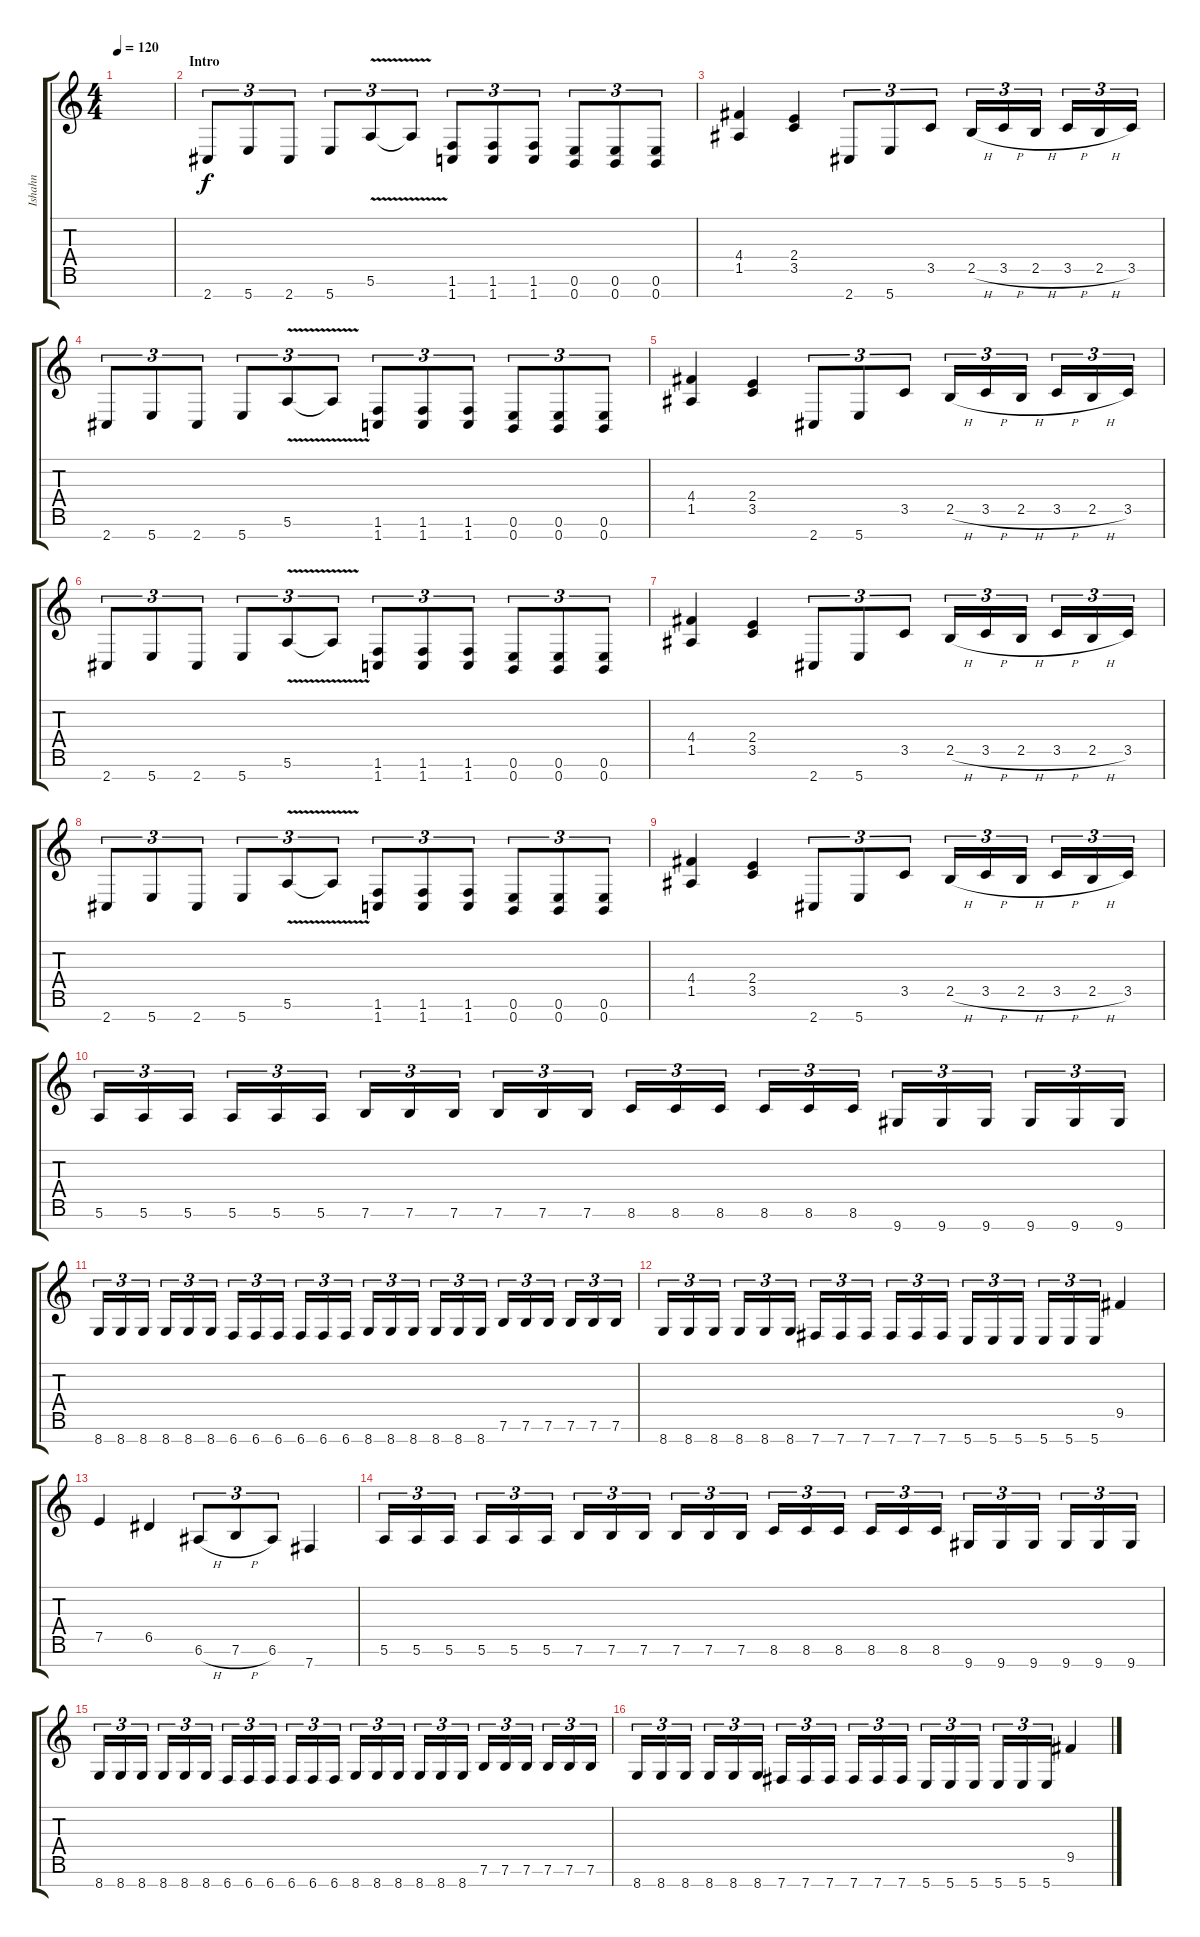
\track ("Ishahn" "Ishahn") {instrument distortionguitar}
\staff {score tabs}
\tuning (E4 B3 G3 D3 A2 E2 B1) {hide}
\ts (4 4)
\tempo 120
\clef g2
\ks c
|
\section ("" "Intro")
2.7.8{tu (3 2)} 5.7.8{tu (3 2)} 2.7.8{tu (3 2)} 5.7.8{tu (3 2)} 5.6{v}.8{tu (3 2)} 5.6{t}.8{tu (3 2)} (1.6 1.7).8{tu (3 2)} (1.6 1.7).8{tu (3 2)} (1.6 1.7).8{tu (3 2)} (0.6 0.7).8{tu (3 2)} (0.6 0.7).8{tu (3 2)} (0.6 0.7).8{tu (3 2)} |
(4.4 1.5).4 (2.4 3.5).4 2.7.8{tu (3 2)} 5.7.8{tu (3 2)} 3.5.8{tu (3 2)} 2.5{h}.16{tu (3 2)} 3.5{h}.16{tu (3 2)} 2.5{h}.16{tu (3 2)} 3.5{h}.16{tu (3 2)} 2.5{h}.16{tu (3 2)} 3.5.16{tu (3 2)} |
2.7.8{tu (3 2)} 5.7.8{tu (3 2)} 2.7.8{tu (3 2)} 5.7.8{tu (3 2)} 5.6{v}.8{tu (3 2)} 5.6{t}.8{tu (3 2)} (1.6 1.7).8{tu (3 2)} (1.6 1.7).8{tu (3 2)} (1.6 1.7).8{tu (3 2)} (0.6 0.7).8{tu (3 2)} (0.6 0.7).8{tu (3 2)} (0.6 0.7).8{tu (3 2)} |
(4.4 1.5).4 (2.4 3.5).4 2.7.8{tu (3 2)} 5.7.8{tu (3 2)} 3.5.8{tu (3 2)} 2.5{h}.16{tu (3 2)} 3.5{h}.16{tu (3 2)} 2.5{h}.16{tu (3 2)} 3.5{h}.16{tu (3 2)} 2.5{h}.16{tu (3 2)} 3.5.16{tu (3 2)} |
2.7.8{tu (3 2)} 5.7.8{tu (3 2)} 2.7.8{tu (3 2)} 5.7.8{tu (3 2)} 5.6{v}.8{tu (3 2)} 5.6{t}.8{tu (3 2)} (1.6 1.7).8{tu (3 2)} (1.6 1.7).8{tu (3 2)} (1.6 1.7).8{tu (3 2)} (0.6 0.7).8{tu (3 2)} (0.6 0.7).8{tu (3 2)} (0.6 0.7).8{tu (3 2)} |
(4.4 1.5).4 (2.4 3.5).4 2.7.8{tu (3 2)} 5.7.8{tu (3 2)} 3.5.8{tu (3 2)} 2.5{h}.16{tu (3 2)} 3.5{h}.16{tu (3 2)} 2.5{h}.16{tu (3 2)} 3.5{h}.16{tu (3 2)} 2.5{h}.16{tu (3 2)} 3.5.16{tu (3 2)} |
2.7.8{tu (3 2)} 5.7.8{tu (3 2)} 2.7.8{tu (3 2)} 5.7.8{tu (3 2)} 5.6{v}.8{tu (3 2)} 5.6{t}.8{tu (3 2)} (1.6 1.7).8{tu (3 2)} (1.6 1.7).8{tu (3 2)} (1.6 1.7).8{tu (3 2)} (0.6 0.7).8{tu (3 2)} (0.6 0.7).8{tu (3 2)} (0.6 0.7).8{tu (3 2)} |
(4.4 1.5).4 (2.4 3.5).4 2.7.8{tu (3 2)} 5.7.8{tu (3 2)} 3.5.8{tu (3 2)} 2.5{h}.16{tu (3 2)} 3.5{h}.16{tu (3 2)} 2.5{h}.16{tu (3 2)} 3.5{h}.16{tu (3 2)} 2.5{h}.16{tu (3 2)} 3.5.16{tu (3 2)} |
5.6.16{tu (3 2)} 5.6.16{tu (3 2)} 5.6.16{tu (3 2)} 5.6.16{tu (3 2)} 5.6.16{tu (3 2)} 5.6.16{tu (3 2)} 7.6.16{tu (3 2)} 7.6.16{tu (3 2)} 7.6.16{tu (3 2)} 7.6.16{tu (3 2)} 7.6.16{tu (3 2)} 7.6.16{tu (3 2)} 8.6.16{tu (3 2)} 8.6.16{tu (3 2)} 8.6.16{tu (3 2)} 8.6.16{tu (3 2)} 8.6.16{tu (3 2)} 8.6.16{tu (3 2)} 9.7.16{tu (3 2)} 9.7.16{tu (3 2)} 9.7.16{tu (3 2)} 9.7.16{tu (3 2)} 9.7.16{tu (3 2)} 9.7.16{tu (3 2)} |
8.7.16{tu (3 2)} 8.7.16{tu (3 2)} 8.7.16{tu (3 2)} 8.7.16{tu (3 2)} 8.7.16{tu (3 2)} 8.7.16{tu (3 2)} 6.7.16{tu (3 2)} 6.7.16{tu (3 2)} 6.7.16{tu (3 2)} 6.7.16{tu (3 2)} 6.7.16{tu (3 2)} 6.7.16{tu (3 2)} 8.7.16{tu (3 2)} 8.7.16{tu (3 2)} 8.7.16{tu (3 2)} 8.7.16{tu (3 2)} 8.7.16{tu (3 2)} 8.7.16{tu (3 2)} 7.6.16{tu (3 2)} 7.6.16{tu (3 2)} 7.6.16{tu (3 2)} 7.6.16{tu (3 2)} 7.6.16{tu (3 2)} 7.6.16{tu (3 2)} |
8.7.16{tu (3 2)} 8.7.16{tu (3 2)} 8.7.16{tu (3 2)} 8.7.16{tu (3 2)} 8.7.16{tu (3 2)} 8.7.16{tu (3 2)} 7.7.16{tu (3 2)} 7.7.16{tu (3 2)} 7.7.16{tu (3 2)} 7.7.16{tu (3 2)} 7.7.16{tu (3 2)} 7.7.16{tu (3 2)} 5.7.16{tu (3 2)} 5.7.16{tu (3 2)} 5.7.16{tu (3 2)} 5.7.16{tu (3 2)} 5.7.16{tu (3 2)} 5.7.16{tu (3 2)} 9.5.4 |
7.5.4 6.5.4 6.6{h}.8{tu (3 2)} 7.6{h}.8{tu (3 2)} 6.6.8{tu (3 2)} 7.7.4 |
5.6.16{tu (3 2)} 5.6.16{tu (3 2)} 5.6.16{tu (3 2)} 5.6.16{tu (3 2)} 5.6.16{tu (3 2)} 5.6.16{tu (3 2)} 7.6.16{tu (3 2)} 7.6.16{tu (3 2)} 7.6.16{tu (3 2)} 7.6.16{tu (3 2)} 7.6.16{tu (3 2)} 7.6.16{tu (3 2)} 8.6.16{tu (3 2)} 8.6.16{tu (3 2)} 8.6.16{tu (3 2)} 8.6.16{tu (3 2)} 8.6.16{tu (3 2)} 8.6.16{tu (3 2)} 9.7.16{tu (3 2)} 9.7.16{tu (3 2)} 9.7.16{tu (3 2)} 9.7.16{tu (3 2)} 9.7.16{tu (3 2)} 9.7.16{tu (3 2)} |
8.7.16{tu (3 2)} 8.7.16{tu (3 2)} 8.7.16{tu (3 2)} 8.7.16{tu (3 2)} 8.7.16{tu (3 2)} 8.7.16{tu (3 2)} 6.7.16{tu (3 2)} 6.7.16{tu (3 2)} 6.7.16{tu (3 2)} 6.7.16{tu (3 2)} 6.7.16{tu (3 2)} 6.7.16{tu (3 2)} 8.7.16{tu (3 2)} 8.7.16{tu (3 2)} 8.7.16{tu (3 2)} 8.7.16{tu (3 2)} 8.7.16{tu (3 2)} 8.7.16{tu (3 2)} 7.6.16{tu (3 2)} 7.6.16{tu (3 2)} 7.6.16{tu (3 2)} 7.6.16{tu (3 2)} 7.6.16{tu (3 2)} 7.6.16{tu (3 2)} |
8.7.16{tu (3 2)} 8.7.16{tu (3 2)} 8.7.16{tu (3 2)} 8.7.16{tu (3 2)} 8.7.16{tu (3 2)} 8.7.16{tu (3 2)} 7.7.16{tu (3 2)} 7.7.16{tu (3 2)} 7.7.16{tu (3 2)} 7.7.16{tu (3 2)} 7.7.16{tu (3 2)} 7.7.16{tu (3 2)} 5.7.16{tu (3 2)} 5.7.16{tu (3 2)} 5.7.16{tu (3 2)} 5.7.16{tu (3 2)} 5.7.16{tu (3 2)} 5.7.16{tu (3 2)} 9.5.4
